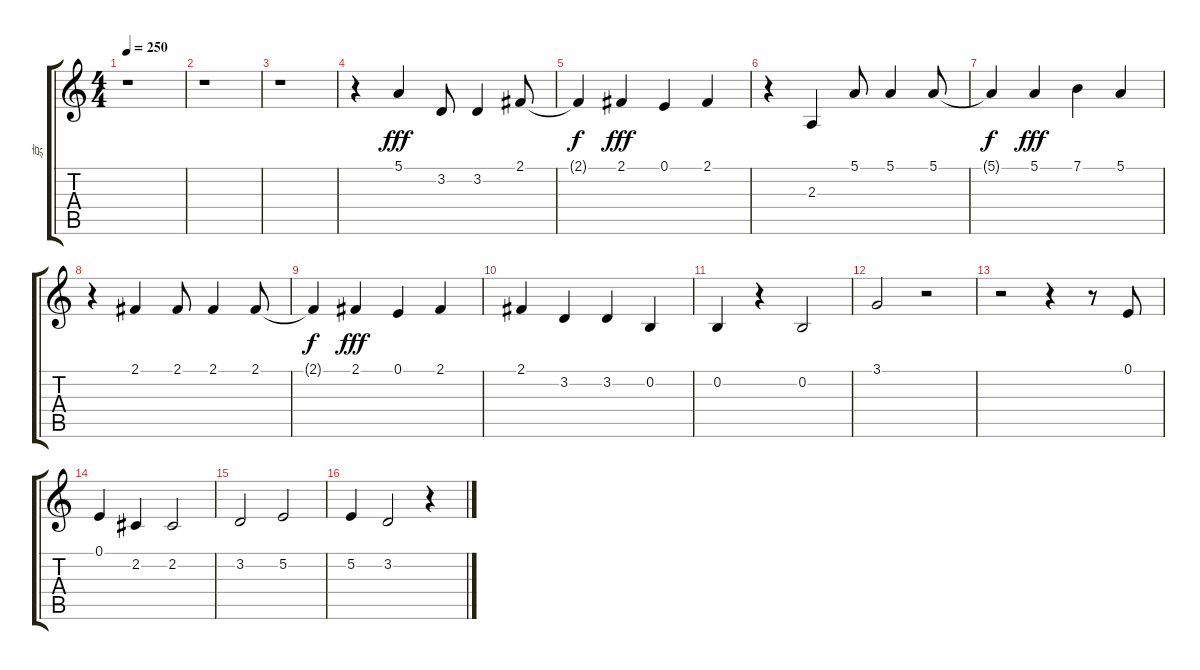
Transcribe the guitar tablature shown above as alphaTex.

\track ("京" "京") {instrument harpsichord}
\staff {score tabs}
\tuning (E4 B3 G3 D3 A2 E2) {hide}
\ts (4 4)
\tempo 250
\clef g2
\ks c
r.1{dy fff} |
r.1 |
r.1 |
r.4 5.1.4 3.2.8 3.2.4 2.1.8 |
2.1{t}.4{dy f} 2.1.4{dy fff} 0.1.4 2.1.4 |
r.4 2.3.4 5.1.8 5.1.4 5.1.8 |
5.1{t}.4{dy f} 5.1.4{dy fff} 7.1.4 5.1.4 |
r.4 2.1.4 2.1.8 2.1.4 2.1.8 |
2.1{t}.4{dy f} 2.1.4{dy fff} 0.1.4 2.1.4 |
2.1.4 3.2.4 3.2.4 0.2.4 |
0.2.4 r.4 0.2.2 |
3.1.2 r.2 |
r.2 r.4 r.8 0.1.8 |
0.1.4 2.2.4 2.2.2 |
3.2.2 5.2.2 |
5.2.4 3.2.2 r.4
